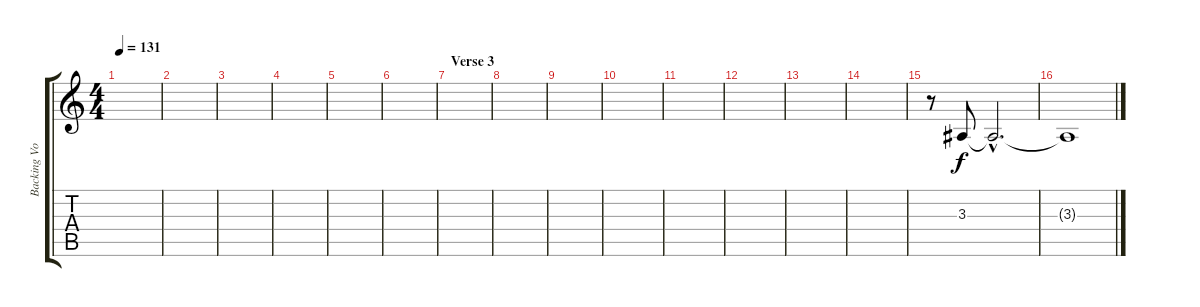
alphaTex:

\track ("Backing Vocals" "Backing Vo") {instrument tenorsax}
\staff {score tabs}
\tuning (E4 B3 G3 D3 A2 E2) {hide}
\ts (4 4)
\tempo 131
\clef g2
\ks c
|
|
|
|
|
|
\section ("" "Verse 3")
|
|
|
|
|
|
|
|
r.8 3.3.8 3.3{hac t}.2{d} |
3.3{t}.1
